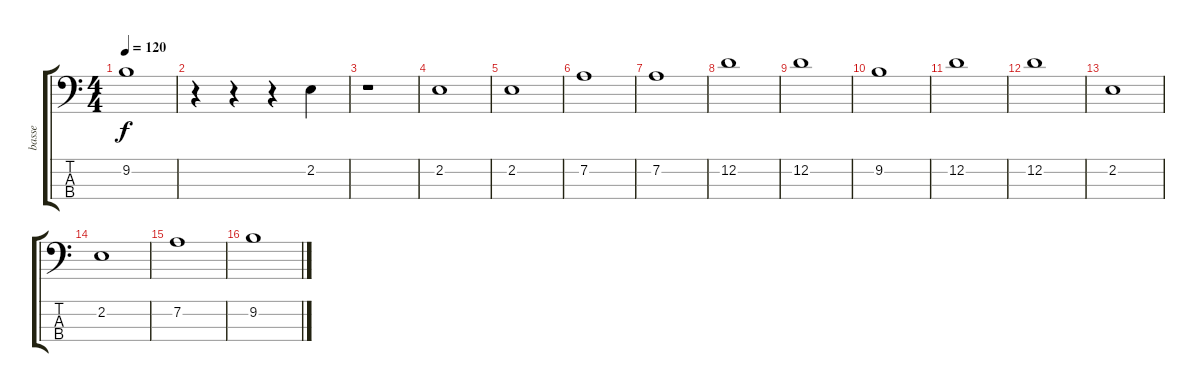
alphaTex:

\track ("basse" "basse") {instrument acousticguitarnylon}
\staff {score tabs}
\tuning (G2 D2 A1 E1) {hide}
\ts (4 4)
\tempo 120
\clef f4
\ks c
9.2.1{dy f} |
r.4 r.4 r.4 2.2.4 |
r.1 |
2.2.1 |
2.2.1 |
7.2.1 |
7.2.1 |
12.2.1 |
12.2.1 |
9.2.1 |
12.2.1 |
12.2.1 |
2.2.1 |
2.2.1 |
7.2.1 |
9.2.1
